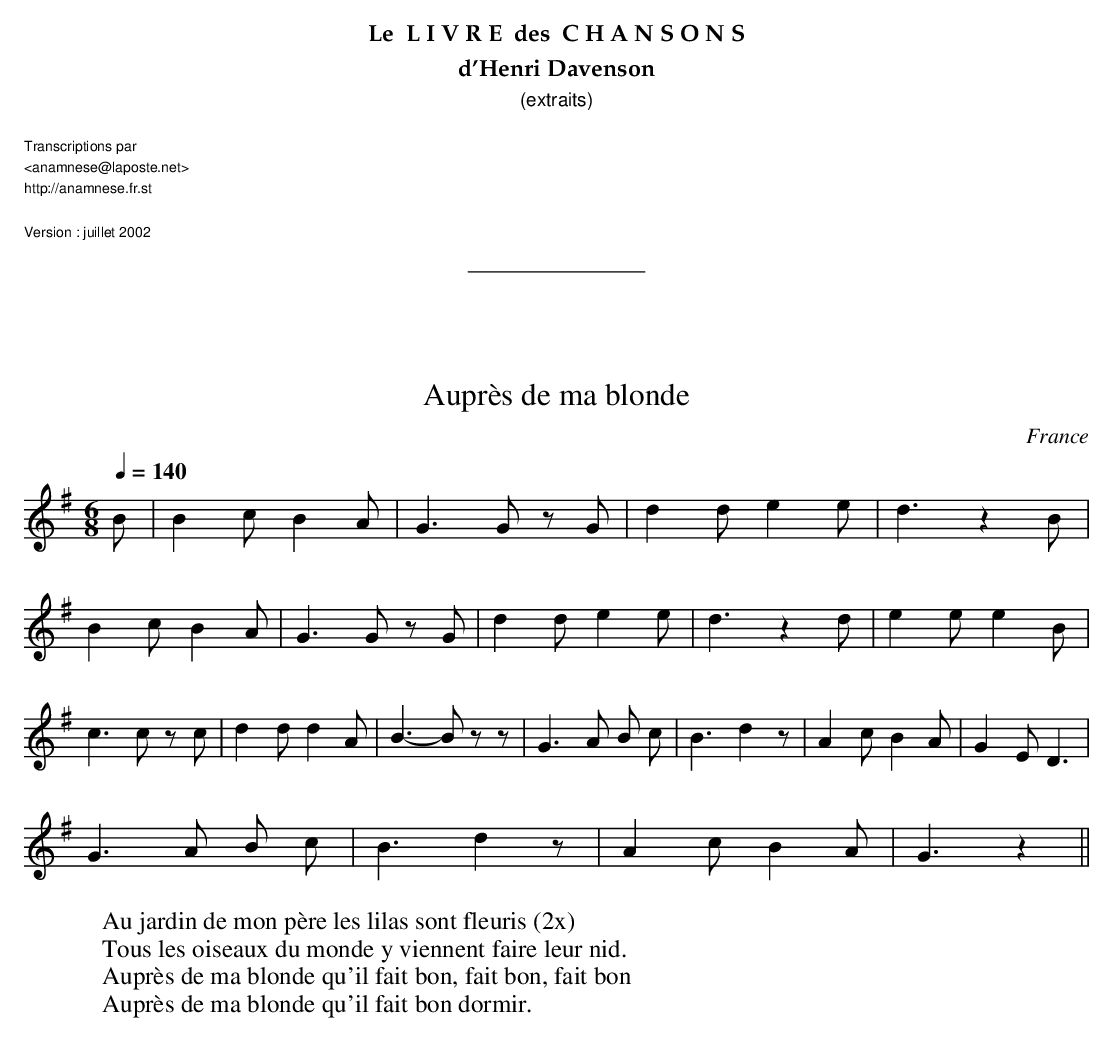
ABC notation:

X:1
T:Auprès de ma blonde
O:France
M:6/8
L:1/8
Q:1/4=140
K:G
B | B2 c B2 A | G3 G z G | d2 d e2 e | d3 z2 B |\
    B2 c B2 A | G3 G z G | d2 d e2 e | d3 z2 d |
e2 e e2 B | c3 c z c | d2 d d2 A | B3-B zz |\
G3 A B c | B3 d2 z | A2 c B2 A | G2 E D3 |!
G3 A B c | B3 d2 z | A2 c B2 A | G3 z2 ||
W:Au jardin de mon père les lilas sont fleuris (2x)
W:Tous les oiseaux du monde y viennent faire leur nid.
W:Auprès de ma blonde qu'il fait bon, fait bon, fait bon
W:Auprès de ma blonde qu'il fait bon dormir.
